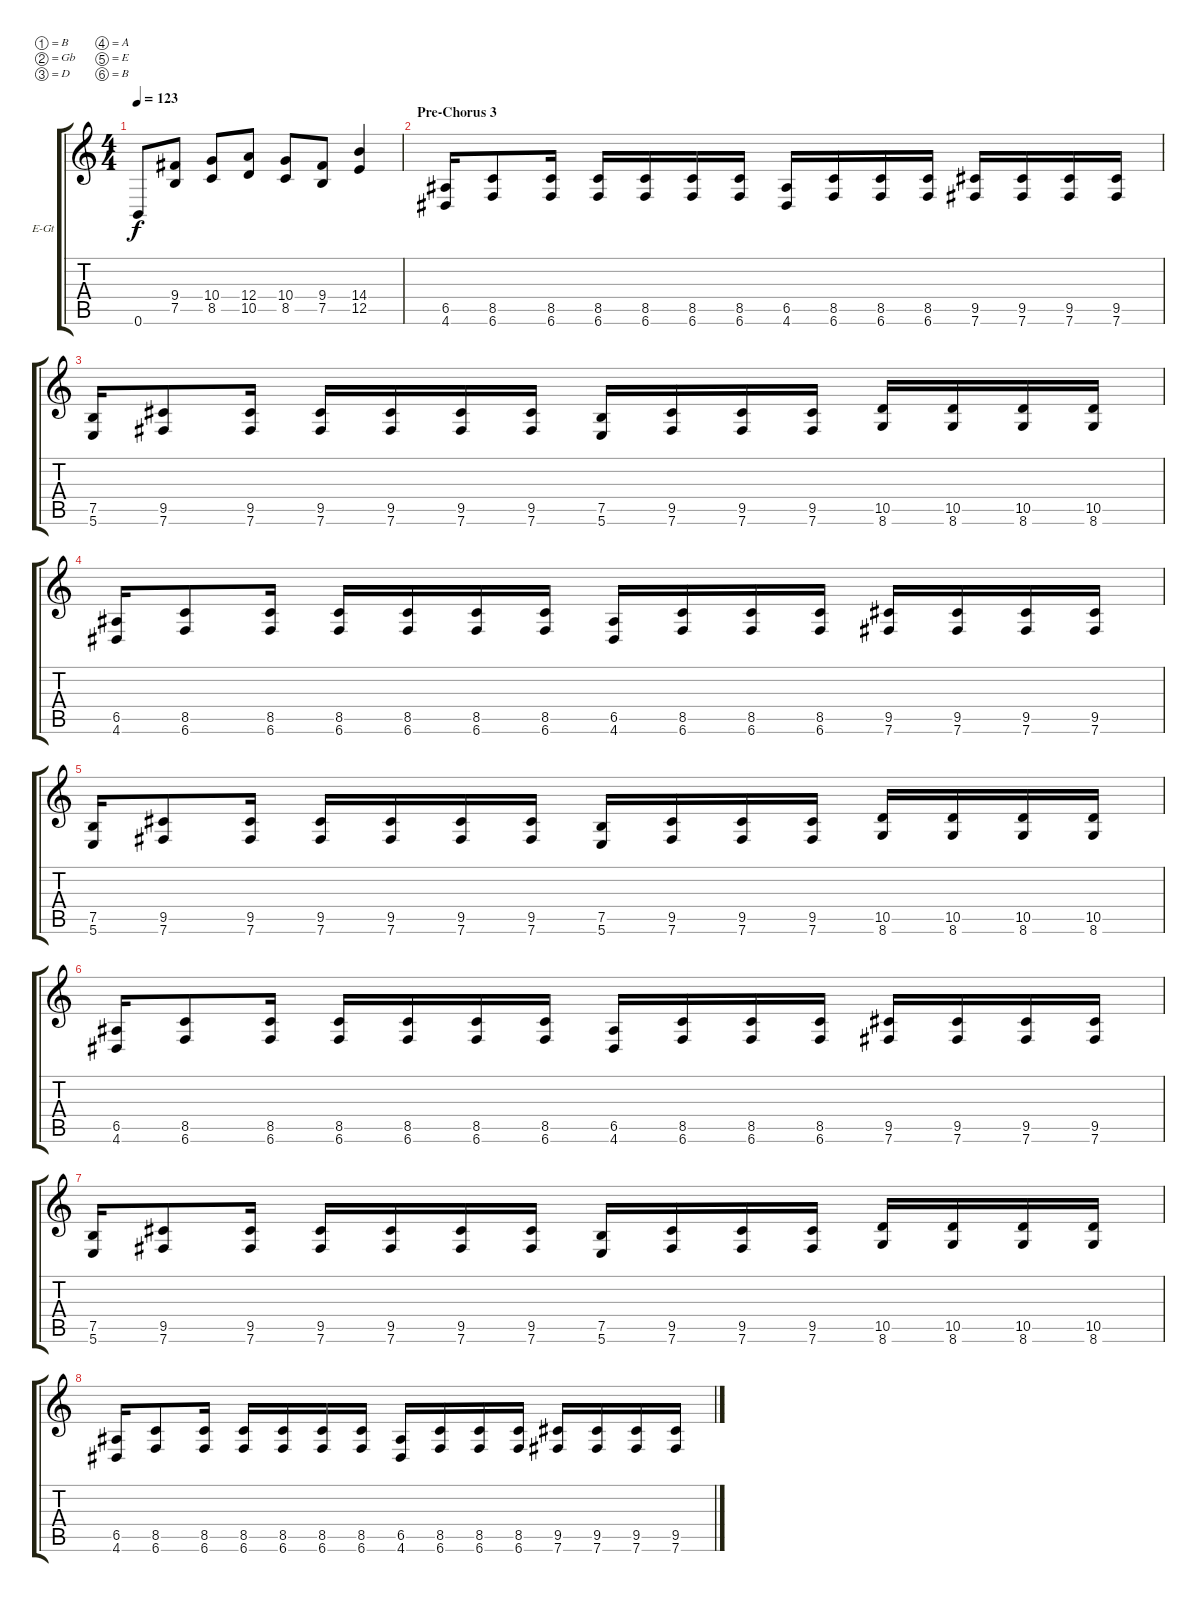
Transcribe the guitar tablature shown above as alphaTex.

\defaultSystemsLayout 4
\bracketExtendMode groupsimilarinstruments
\firstSystemTrackNameOrientation horizontal
\otherSystemsTrackNameOrientation horizontal
\track ("Rhytm Guitar R" "E-Gt") {instrument distortionguitar}
\staff {score tabs}
\tuning (B3 Gb3 D3 A2 E2 B1)
\ts (4 4)
\tempo 123
\clef g2
\ks c
0.6.8{dy f} (7.5 9.4).8 (8.5 10.4).8 (10.5 12.4).8 (8.5 10.4).8 (7.5 9.4).8 (12.5 14.4).4 |
\section ("" "Pre-Chorus 3")
(4.6 6.5).16 (6.6 8.5).8 (6.6 8.5).16 (6.6 8.5).16 (6.6 8.5).16 (6.6 8.5).16 (6.6 8.5).16 (4.6 6.5).16 (6.6 8.5).16 (6.6 8.5).16 (6.6 8.5).16 (7.6 9.5).16 (7.6 9.5).16 (7.6 9.5).16 (7.6 9.5).16 |
(5.6 7.5).16 (7.6 9.5).8 (7.6 9.5).16 (7.6 9.5).16 (7.6 9.5).16 (7.6 9.5).16 (7.6 9.5).16 (5.6 7.5).16 (7.6 9.5).16 (7.6 9.5).16 (7.6 9.5).16 (8.6 10.5).16 (8.6 10.5).16 (8.6 10.5).16 (8.6 10.5).16 |
(4.6 6.5).16 (6.6 8.5).8 (6.6 8.5).16 (6.6 8.5).16 (6.6 8.5).16 (6.6 8.5).16 (6.6 8.5).16 (4.6 6.5).16 (6.6 8.5).16 (6.6 8.5).16 (6.6 8.5).16 (7.6 9.5).16 (7.6 9.5).16 (7.6 9.5).16 (7.6 9.5).16 |
(5.6 7.5).16 (7.6 9.5).8 (7.6 9.5).16 (7.6 9.5).16 (7.6 9.5).16 (7.6 9.5).16 (7.6 9.5).16 (5.6 7.5).16 (7.6 9.5).16 (7.6 9.5).16 (7.6 9.5).16 (8.6 10.5).16 (8.6 10.5).16 (8.6 10.5).16 (8.6 10.5).16 |
(4.6 6.5).16 (6.6 8.5).8 (6.6 8.5).16 (6.6 8.5).16 (6.6 8.5).16 (6.6 8.5).16 (6.6 8.5).16 (4.6 6.5).16 (6.6 8.5).16 (6.6 8.5).16 (6.6 8.5).16 (7.6 9.5).16 (7.6 9.5).16 (7.6 9.5).16 (7.6 9.5).16 |
(5.6 7.5).16 (7.6 9.5).8 (7.6 9.5).16 (7.6 9.5).16 (7.6 9.5).16 (7.6 9.5).16 (7.6 9.5).16 (5.6 7.5).16 (7.6 9.5).16 (7.6 9.5).16 (7.6 9.5).16 (8.6 10.5).16 (8.6 10.5).16 (8.6 10.5).16 (8.6 10.5).16 |
(4.6 6.5).16 (6.6 8.5).8 (6.6 8.5).16 (6.6 8.5).16 (6.6 8.5).16 (6.6 8.5).16 (6.6 8.5).16 (4.6 6.5).16 (6.6 8.5).16 (6.6 8.5).16 (6.6 8.5).16 (7.6 9.5).16 (7.6 9.5).16 (7.6 9.5).16 (7.6 9.5).16
